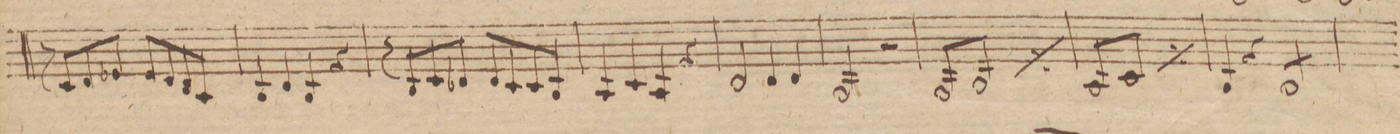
**kern	**dynam
*I"Violino 2.do	*
*clefG2	*
*k[b-]	*
*met(c|)	*
*M2/2	*
8r	.
8c/L	.
8d/	.
8e-X/J	.
8e-/L	.
8d/	.
8d/	.
8c/J	.
=96	=96
4B-/	.
4d/	.
4B-/	.
4r	.
=97	=97
8r	.
8B-/L	.
8c/	.
8d-X/J	.
8d-/L	.
8c/	.
8c/	.
8B-/J	.
=98	=98
4A/	.
4c/	.
4A/	.
4r	.
=99	=99
2d/	.
4d/	.
4d/	.
=100	=100
2G/	.
2r	.
=101	=101
*tremolo	*
8G/L	.
8B-/	.
8G/	.
8B-/J	.
*rep	*
8G/L	.
8B-/	.
8G/	.
8B-/J	.
*Xrep	*
=102	=102
8A/L	.
8c/	.
8A/	.
8c/J	.
*rep	*
8A/L	.
8c/	.
8A/	.
8c/J	.
*Xrep	*
=103	=103
4B-/	.
4r	.
8d/L	.
8d/	.
8d/	.
8d/J	.
=104	=104
*-	*-
